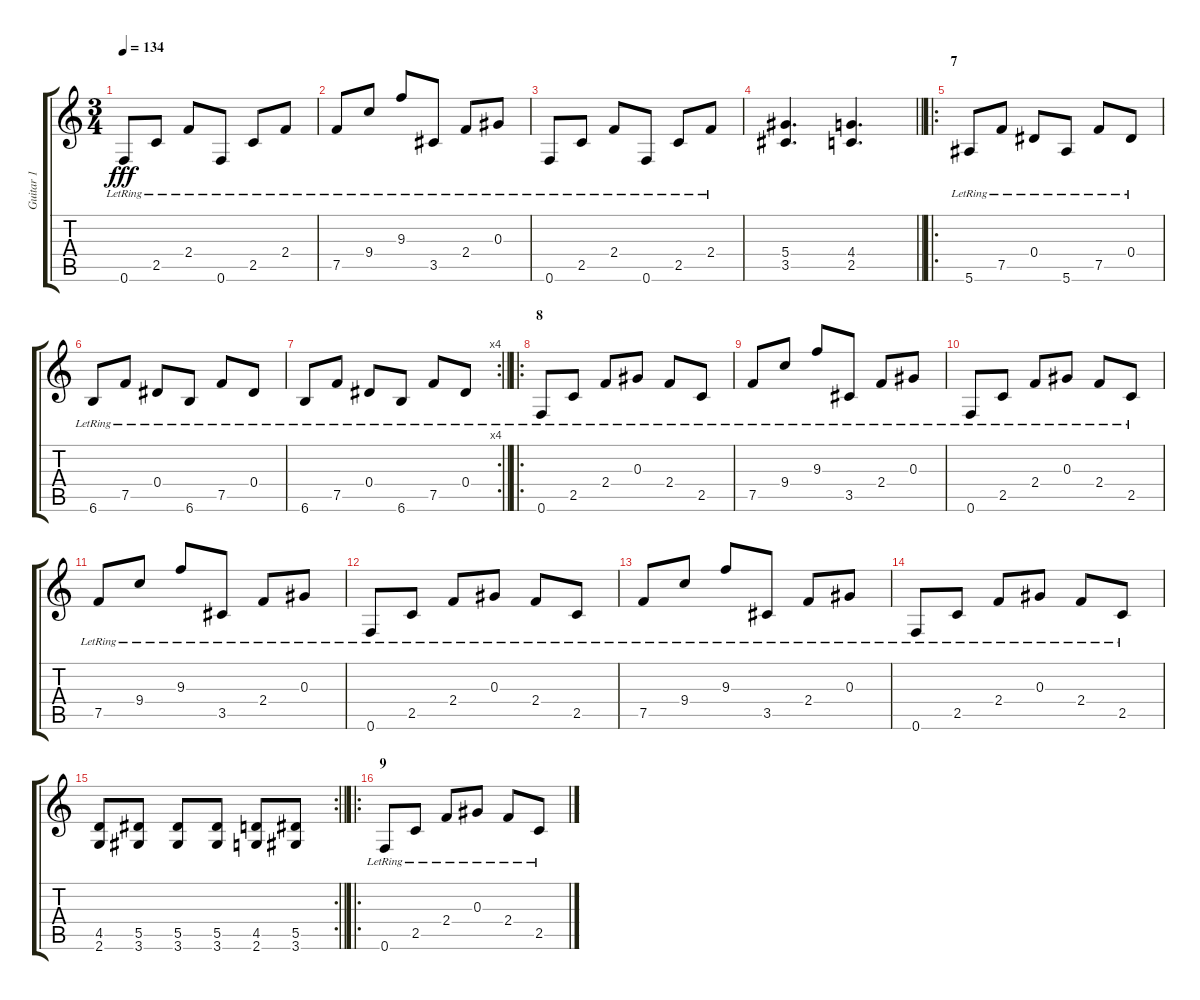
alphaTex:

\track ("Guitar 1" "Guitar 1") {instrument distortionguitar}
\staff {score tabs}
\tuning (F4 C4 Ab3 Eb3 Bb2 F2) {hide}
\ts (3 4)
\tempo 134
\clef g2
\ks c
0.6{lr}.8{dy fff} 2.5{lr}.8 2.4{lr}.8 0.6{lr}.8 2.5{lr}.8 2.4{lr}.8 |
7.5{lr}.8 9.4{lr}.8 9.3{lr}.8 3.5{lr}.8 2.4{lr}.8 0.3{lr}.8 |
0.6{lr}.8 2.5{lr}.8 2.4{lr}.8 0.6{lr}.8 2.5{lr}.8 2.4{lr}.8 |
\barLineRight lightlight
(5.4 3.5).4{d} (4.4 2.5).4{d} |
\ro
\section ("" "7")
5.6{lr}.8 7.5{lr}.8 0.4{lr}.8 5.6{lr}.8 7.5{lr}.8 0.4{lr}.8 |
6.6{lr}.8 7.5{lr}.8 0.4{lr}.8 6.6{lr}.8 7.5{lr}.8 0.4{lr}.8 |
\rc 4
\barLineRight lightlight
6.6{lr}.8 7.5{lr}.8 0.4{lr}.8 6.6{lr}.8 7.5{lr}.8 0.4{lr}.8 |
\ro
\section ("" "8")
0.6{lr}.8 2.5{lr}.8 2.4{lr}.8 0.3{lr}.8 2.4{lr}.8 2.5{lr}.8 |
7.5{lr}.8 9.4{lr}.8 9.3{lr}.8 3.5{lr}.8 2.4{lr}.8 0.3{lr}.8 |
0.6{lr}.8 2.5{lr}.8 2.4{lr}.8 0.3{lr}.8 2.4{lr}.8 2.5{lr}.8 |
7.5{lr}.8 9.4{lr}.8 9.3{lr}.8 3.5{lr}.8 2.4{lr}.8 0.3{lr}.8 |
0.6{lr}.8 2.5{lr}.8 2.4{lr}.8 0.3{lr}.8 2.4{lr}.8 2.5{lr}.8 |
7.5{lr}.8 9.4{lr}.8 9.3{lr}.8 3.5{lr}.8 2.4{lr}.8 0.3{lr}.8 |
0.6{lr}.8 2.5{lr}.8 2.4{lr}.8 0.3{lr}.8 2.4{lr}.8 2.5{lr}.8 |
\rc 2
\barLineRight lightlight
(4.5 2.6).8 (5.5 3.6).8 (5.5 3.6).8 (5.5 3.6).8 (4.5 2.6).8 (5.5 3.6).8 |
\ro
\section ("" "9")
0.6{lr}.8 2.5{lr}.8 2.4{lr}.8 0.3{lr}.8 2.4{lr}.8 2.5{lr}.8
